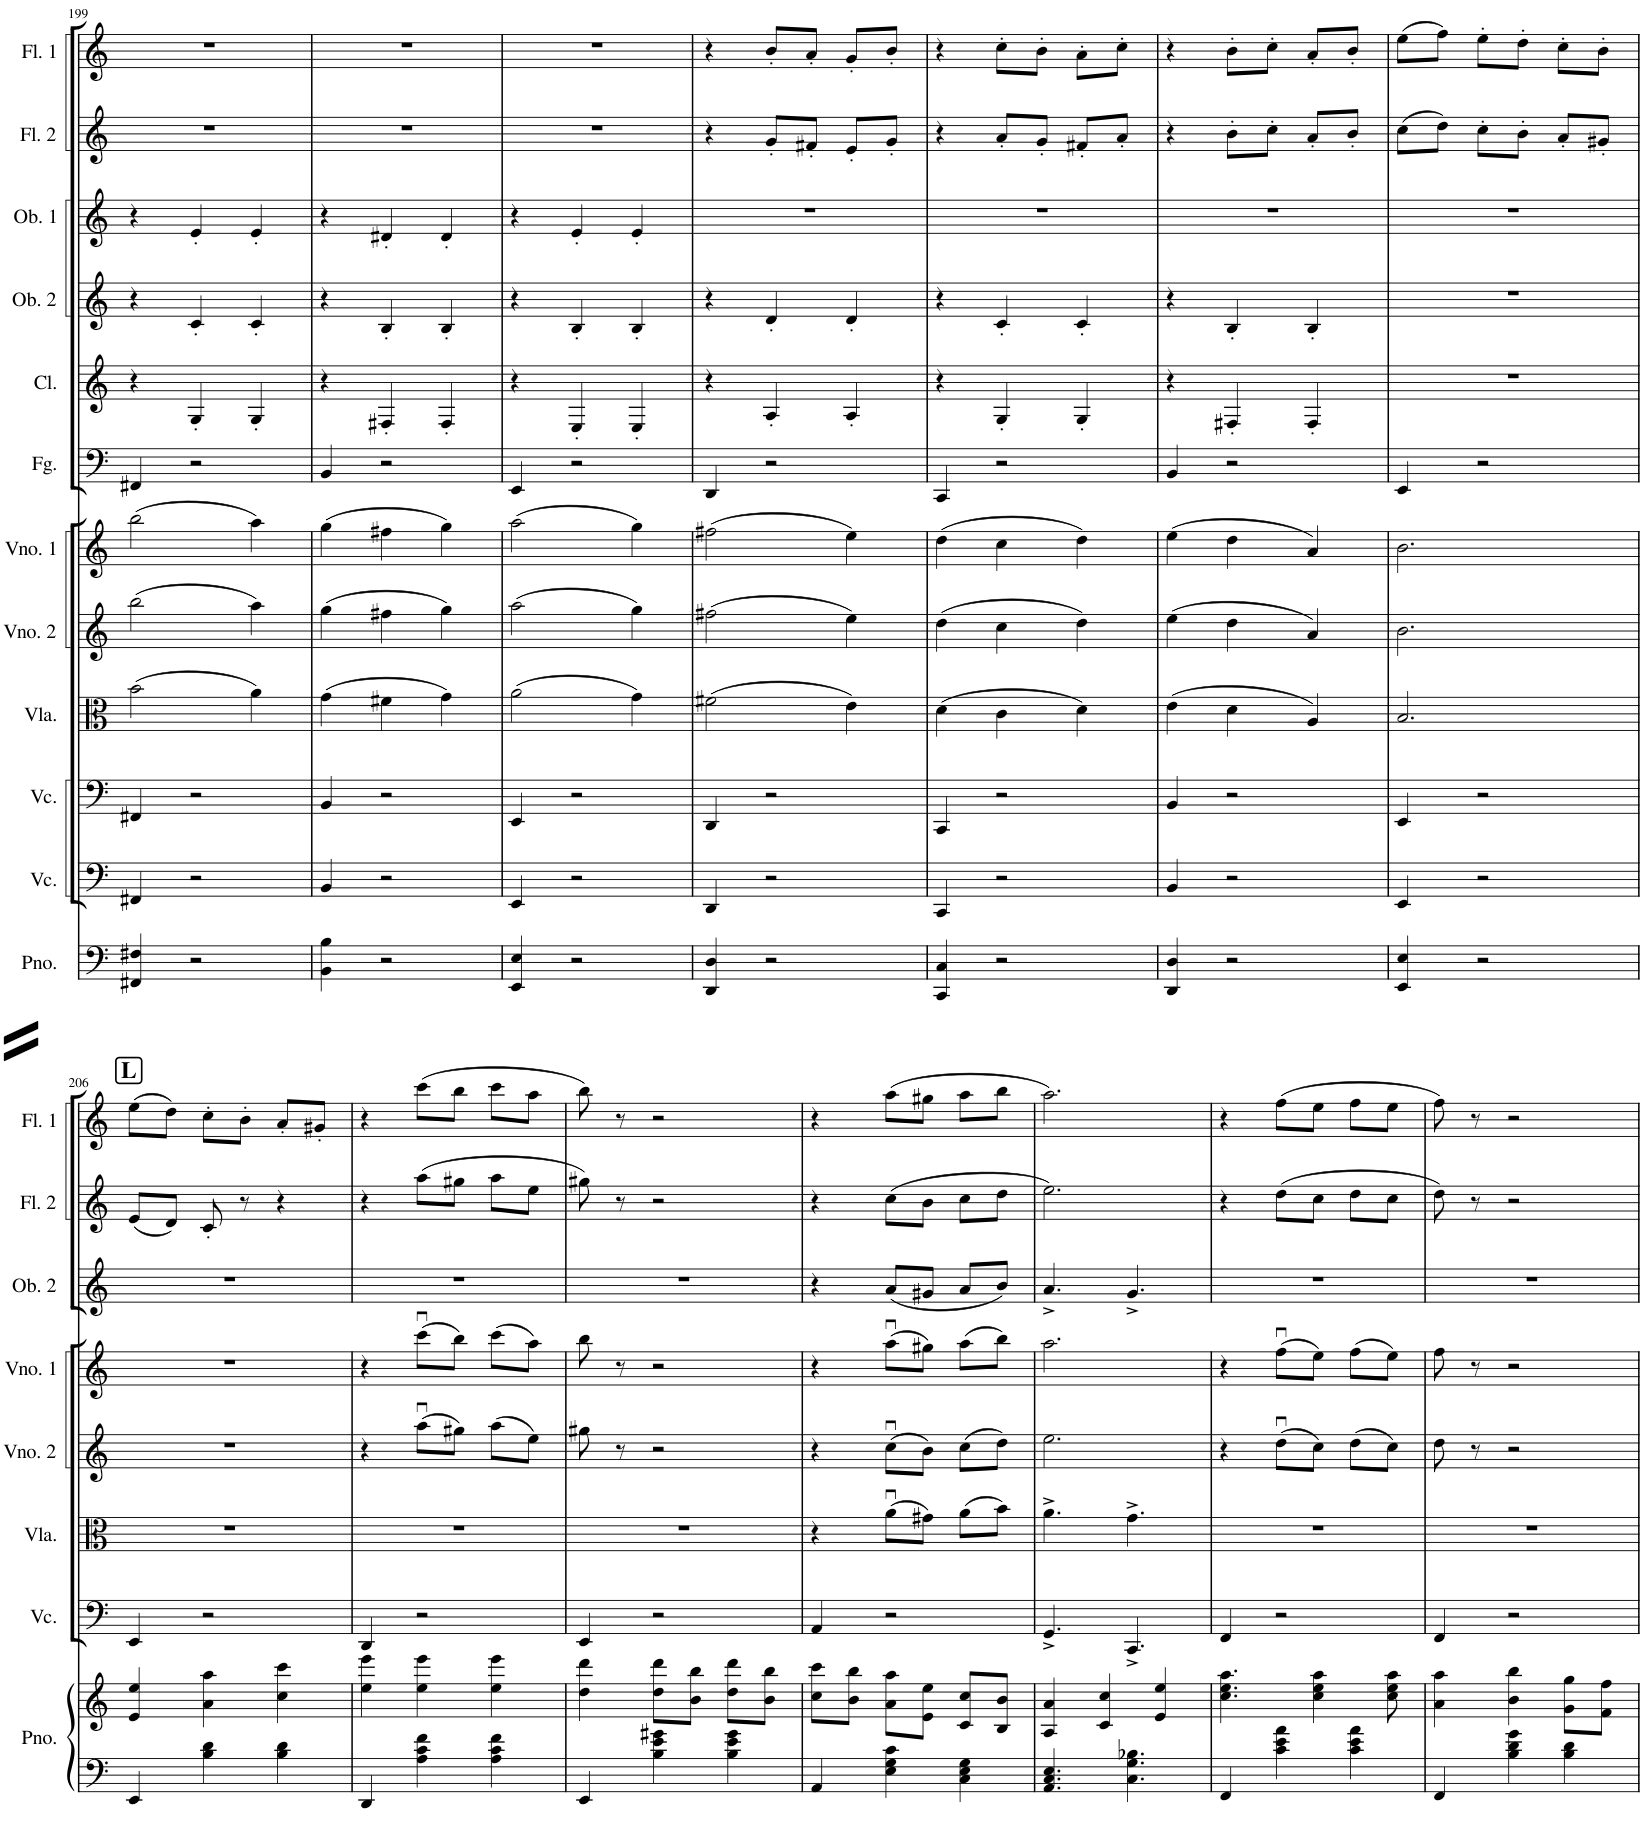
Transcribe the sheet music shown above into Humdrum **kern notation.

**kern	**kern	**kern	**kern	**kern	**kern	**kern	**kern	**kern	**kern	**kern	**kern	**kern
*part12	*part12	*part11	*part10	*part9	*part8	*part7	*part6	*part5	*part4	*part3	*part2	*part1
*staff13	*staff12	*staff11	*staff10	*staff9	*staff8	*staff7	*staff6	*staff5	*staff4	*staff3	*staff2	*staff1
*I"Piano	*	*I"Violoncelo	*I"Violoncelo	*I"Viola	*I"Violino 2	*I"Violino 1	*I"Fagote	*I"Clarinete em Bb	*I"Oboé 2	*I"Oboé 1	*I"Flauta 2	*I"Flauta 1
*I'Pno.	*	*I'Vc.	*I'Vc.	*I'Vla.	*I'Vno. 2	*I'Vno. 1	*I'Fg.	*I'Cl.	*I'Ob. 2	*I'Ob. 1	*I'Fl. 2	*I'Fl. 1
!!LO:PB:g=z
*clefF4	*clefG2	*clefF4	*clefF4	*clefC3	*clefG2	*clefG2	*clefF4	*clefG2	*clefG2	*clefG2	*clefG2	*clefG2
*	*	*	*	*	*	*	*	*Trd1c2	*	*	*	*
*k[]	*k[]	*k[]	*k[]	*k[]	*k[]	*k[]	*k[]	*k[]	*k[]	*k[]	*k[]	*k[]
*M3/4	*M3/4	*M3/4	*M3/4	*M3/4	*M3/4	*M3/4	*M3/4	*M3/4	*M3/4	*M3/4	*M3/4	*M3/4
=199	=199	=199	=199	=199	=199	=199	=199	=199	=199	=199	=199	=199
4FF#X/ 4F#X/	2.r	4FF#X/	4FF#X/	(2b\	(2bb\	(2bb\	4FF#X/	4r	4r	4r	2.r	2.r
2r	.	2r	2r	.	.	.	2r	4G'/	4c'/	4e'/	.	.
.	.	.	.	4a\)	4aa\)	4aa\)	.	4G'/	4c'/	4e'/	.	.
=200	=200	=200	=200	=200	=200	=200	=200	=200	=200	=200	=200	=200
4BB\ 4B\	2.r	4BB/	4BB/	(4g\	(4gg\	(4gg\	4BB/	4r	4r	4r	2.r	2.r
2r	.	2r	2r	4f#X\	4ff#X\	4ff#X\	2r	4F#X'/	4B'/	4d#X'/	.	.
.	.	.	.	4g\)	4gg\)	4gg\)	.	4F#'/	4B'/	4d#'/	.	.
=201	=201	=201	=201	=201	=201	=201	=201	=201	=201	=201	=201	=201
4EE/ 4E/	2.r	4EE/	4EE/	(2a\	(2aa\	(2aa\	4EE/	4r	4r	4r	2.r	2.r
2r	.	2r	2r	.	.	.	2r	4E'/	4B'/	4e'/	.	.
.	.	.	.	4g\)	4gg\)	4gg\)	.	4E'/	4B'/	4e'/	.	.
=202	=202	=202	=202	=202	=202	=202	=202	=202	=202	=202	=202	=202
4DD/ 4D/	2.r	4DD/	4DD/	(2f#X\	(2ff#X\	(2ff#X\	4DD/	4r	4r	2.r	4r	4r
2r	.	2r	2r	.	.	.	2r	4A'/	4d'/	.	8g'/L	8b'/L
.	.	.	.	.	.	.	.	.	.	.	8f#X'/J	8a'/J
.	.	.	.	4e\)	4ee\)	4ee\)	.	4A'/	4d'/	.	8e'/L	8g'/L
.	.	.	.	.	.	.	.	.	.	.	8g'/J	8b'/J
=203	=203	=203	=203	=203	=203	=203	=203	=203	=203	=203	=203	=203
4CC/ 4C/	2.r	4CC/	4CC/	(4d\	(4dd\	(4dd\	4CC/	4r	4r	2.r	4r	4r
2r	.	2r	2r	4c\	4cc\	4cc\	2r	4G'/	4c'/	.	8a'/L	8cc'\L
.	.	.	.	.	.	.	.	.	.	.	8g'/J	8b'\J
.	.	.	.	4d\)	4dd\)	4dd\)	.	4G'/	4c'/	.	8f#X'/L	8a'\L
.	.	.	.	.	.	.	.	.	.	.	8a'/J	8cc'\J
=204	=204	=204	=204	=204	=204	=204	=204	=204	=204	=204	=204	=204
4DD/ 4D/	2.r	4BB/	4BB/	(4e\	(4ee\	(4ee\	4BB/	4r	4r	2.r	4r	4r
2r	.	2r	2r	4d\	4dd\	4dd\	2r	4F#X'/	4B'/	.	8b'\L	8b'\L
.	.	.	.	.	.	.	.	.	.	.	8cc'\J	8cc'\J
.	.	.	.	4A/)	4a/)	4a/)	.	4F#'/	4B'/	.	8a'/L	8a'/L
.	.	.	.	.	.	.	.	.	.	.	8b'/J	8b'/J
=205	=205	=205	=205	=205	=205	=205	=205	=205	=205	=205	=205	=205
4EE/ 4E/	2.r	4EE/	4EE/	2.B/	2.b\	2.b\	4EE/	2.r	2.r	2.r	(8cc\L	(8ee\L
.	.	.	.	.	.	.	.	.	.	.	8dd\J)	8ff\J)
2r	.	2r	2r	.	.	.	2r	.	.	.	8cc'\L	8ee'\L
.	.	.	.	.	.	.	.	.	.	.	8b'\J	8dd'\J
.	.	.	.	.	.	.	.	.	.	.	8a'/L	8cc'\L
.	.	.	.	.	.	.	.	.	.	.	8g#X'/J	8b'\J
!!LO:LB:g=z
!!LO:REH:place=s1:a:B:cj:fs=14:t=L
=206	=206	=206	=206	=206	=206	=206	=206	=206	=206	=206	=206	=206
4EE/	4e/ 4ee/	4EE/	2.r	2.r	2.r	2.r	2.r	2.r	2.r	2.r	(8e/L	(8ee\L
.	.	.	.	.	.	.	.	.	.	.	8d/J)	8dd\J)
4B\ 4d\	4a\ 4aa\	2r	.	.	.	.	.	.	.	.	8c'/	8cc'\L
.	.	.	.	.	.	.	.	.	.	.	8r	8b'\J
4B\ 4d\	4cc\ 4ccc\	.	.	.	.	.	.	.	.	.	4r	8a'/L
.	.	.	.	.	.	.	.	.	.	.	.	8g#X'/J
=207	=207	=207	=207	=207	=207	=207	=207	=207	=207	=207	=207	=207
4DD/	4ee\ 4eee\	4DD/	2.r	2.r	4r	4r	2.r	2.r	2.r	2.r	4r	4r
4A\ 4c\ 4f\	4ee\ 4eee\	2r	.	.	(8aau\L	(8cccu\L	.	.	.	.	(8aa\L	(8ccc\L
.	.	.	.	.	8gg#X\J)	8bb\J)	.	.	.	.	8gg#X\J	8bb\J
4A\ 4c\ 4f\	4ee\ 4eee\	.	.	.	(8aa\L	(8ccc\L	.	.	.	.	8aa\L	8ccc\L
.	.	.	.	.	8ee\J)	8aa\J)	.	.	.	.	8ee\J	8aa\J
=208	=208	=208	=208	=208	=208	=208	=208	=208	=208	=208	=208	=208
4EE/	4dd\ 4ddd\	4EE/	2.r	2.r	8gg#X\	8bb\	2.r	2.r	2.r	2.r	8gg#X\)	8bb\)
.	.	.	.	.	8r	8r	.	.	.	.	8r	8r
4B\ 4e\ 4g#X\	8dd\ 8ddd\L	2r	.	.	2r	2r	.	.	.	.	2r	2r
.	8b\ 8bb\J	.	.	.	.	.	.	.	.	.	.	.
4B\ 4e\ 4g#\	8dd\ 8ddd\L	.	.	.	.	.	.	.	.	.	.	.
.	8b\ 8bb\J	.	.	.	.	.	.	.	.	.	.	.
=209	=209	=209	=209	=209	=209	=209	=209	=209	=209	=209	=209	=209
4AA/	8cc\ 8ccc\L	4AA/	2.r	4r	4r	4r	2.r	2.r	4r	2.r	4r	4r
.	8b\ 8bb\J	.	.	.	.	.	.	.	.	.	.	.
4E\ 4G\ 4c\	8a\ 8aa\L	2r	.	(8au\L	(8ccu\L	(8aau\L	.	.	(8a/L	.	(8cc\L	(8aa\L
.	8e\ 8ee\J	.	.	8g#X\J)	8b\J)	8gg#X\J)	.	.	8g#X/J	.	8b\J	8gg#X\J
4C\ 4E\ 4G\	8c/ 8cc/L	.	.	(8a\L	(8cc\L	(8aa\L	.	.	8a/L	.	8cc\L	8aa\L
.	8B/ 8b/J	.	.	8b\J)	8dd\J)	8bb\J)	.	.	8b/J)	.	8dd\J	8bb\J
=210	=210	=210	=210	=210	=210	=210	=210	=210	=210	=210	=210	=210
4.AA/ 4.C/ 4.E/	4A/ 4a/	4.GG^/	2.r	4.a^\	2.ee\	2.aa\	2.r	2.r	4.a^/	2.r	2.ee\)	2.aa\)
.	4c/ 4cc/	.	.	.	.	.	.	.	.	.	.	.
4.C\ 4.G\ 4.B-X\	.	4.CC^/	.	4.g^\	.	.	.	.	4.g^/	.	.	.
.	4e/ 4ee/	.	.	.	.	.	.	.	.	.	.	.
=211	=211	=211	=211	=211	=211	=211	=211	=211	=211	=211	=211	=211
4FF/	4.cc\ 4.ee\ 4.aa\	4FF/	2.r	2.r	4r	4r	2.r	2.r	2.r	2.r	4r	4r
4c\ 4e\ 4a\	.	2r	.	.	(8ddu\L	(8ffu\L	.	.	.	.	(8dd\L	(8ff\L
.	4cc\ 4ee\ 4aa\	.	.	.	8cc\J)	8ee\J)	.	.	.	.	8cc\J	8ee\J
4c\ 4e\ 4a\	.	.	.	.	(8dd\L	(8ff\L	.	.	.	.	8dd\L	8ff\L
.	8cc\ 8ee\ 8aa\	.	.	.	8cc\J)	8ee\J)	.	.	.	.	8cc\J	8ee\J
=212	=212	=212	=212	=212	=212	=212	=212	=212	=212	=212	=212	=212
4FF/	4a\ 4aa\	4FF/	2.r	2.r	8dd\	8ff\	2.r	2.r	2.r	2.r	8dd\)	8ff\)
.	.	.	.	.	8r	8r	.	.	.	.	8r	8r
4B\ 4d\ 4g\	4b\ 4bb\	2r	.	.	2r	2r	.	.	.	.	2r	2r
4B\ 4d\	8g\ 8gg\L	.	.	.	.	.	.	.	.	.	.	.
.	8f\ 8ff\J	.	.	.	.	.	.	.	.	.	.	.
=	=	=	=	=	=	=	=	=	=	=	=	=
*-	*-	*-	*-	*-	*-	*-	*-	*-	*-	*-	*-	*-
